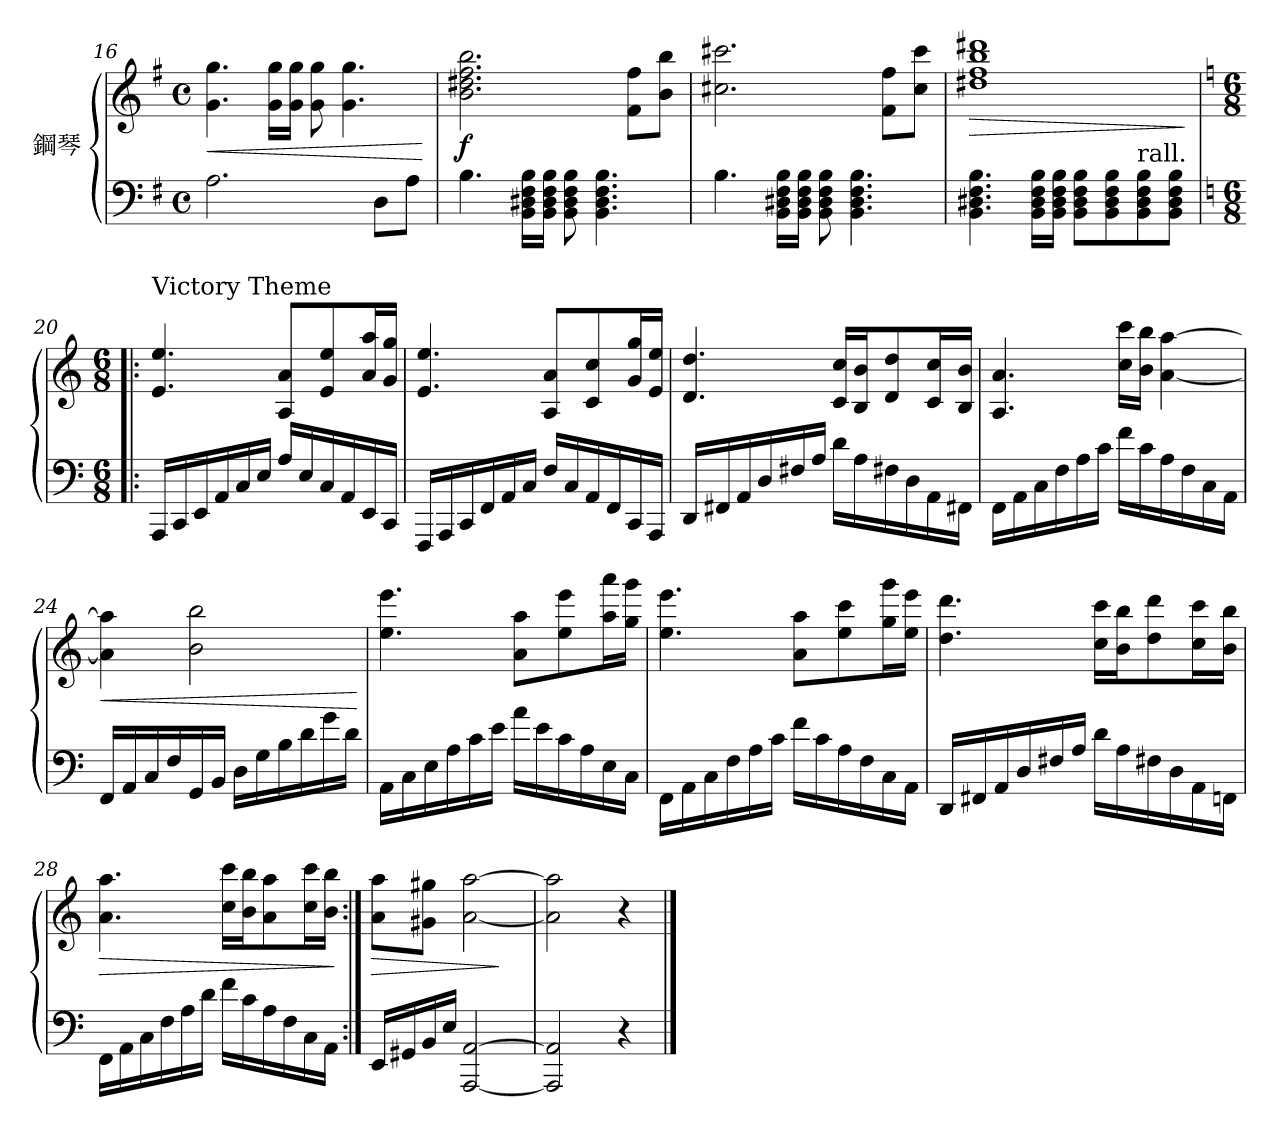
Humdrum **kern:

**kern	**kern	**dynam
*part1	*part1	*part1
*staff2	*staff1	*staff1/2
*I"鋼琴	*	*
*clefF4	*clefG2	*
*k[f#]	*k[f#]	*
*M4/4	*M4/4	*
*met(c)	*met(c)	*
=16	=16	=16
!	!	!LO:HP:b
2.A\	4.g\ 4.gg\	<
.	16g\ 16gg\LL	.
.	16g\ 16gg\JJ	.
.	8g\ 8gg\	.
.	4.g\ 4.gg\	.
8D\L	.	.
8A\J	.	.
.	.	[
!!LO:LB:g=z
=17	=17	=17
!	!	!LO:DY:b
4.B\	2.b\ 2.dd#X\ 2.ff#\ 2.bb\	f
16BB\ 16D#X\ 16F#\ 16B\LL	.	.
16BB\ 16D#\ 16F#\ 16B\JJ	.	.
8BB\ 8D#\ 8F#\ 8B\	.	.
4.BB\ 4.D#\ 4.F#\ 4.B\	.	.
.	8f#\ 8ff#\L	.
.	8b\ 8bb\J	.
=18	=18	=18
4.B\	2.cc#X\ 2.ccc#X\	.
16BB\ 16D#X\ 16F#\ 16B\LL	.	.
16BB\ 16D#\ 16F#\ 16B\JJ	.	.
8BB\ 8D#\ 8F#\ 8B\	.	.
4.BB\ 4.D#\ 4.F#\ 4.B\	.	.
.	8f#\ 8ff#\L	.
.	8cc#\ 8ccc#\J	.
=19	=19	=19
!	!	!LO:HP:b
4.BB\ 4.D#X\ 4.F#\ 4.B\	1dd#X 1ff# 1bb 1ddd#X	>
16BB\ 16D#\ 16F#\ 16B\LL	.	.
16BB\ 16D#\ 16F#\ 16B\JJ	.	.
8BB\ 8D#\ 8F#\ 8B\L	.	.
8BB\ 8D#\ 8F#\ 8B\	.	.
!LO:TX:a:t=rall.	!	!
8BB\ 8D#\ 8F#\ 8B\	.	.
8BB\ 8D#\ 8F#\ 8B\J	.	.
.	.	]
=20!|:	=20!|:	=20!|:
*k[]	*k[]	*
*M6/8	*M6/8	*
*	*MM70	*
!	!LO:TX:a:t=Victory Theme	!
16AAA/LL	4.e/ 4.ee/	.
16CC/	.	.
16EE/	.	.
16AA/	.	.
16C/	.	.
16E/JJ	.	.
16A/LL	8A/ 8a/L	.
16E/	.	.
16C/	8e/ 8ee/	.
16AA/	.	.
16EE/	16a/ 16aa/L	.
16CC/JJ	16g/ 16gg/JJ	.
!!LO:PB:g=z
=21	=21	=21
16FFF/LL	4.e/ 4.ee/	.
16AAA/	.	.
16CC/	.	.
16FF/	.	.
16AA/	.	.
16C/JJ	.	.
16F/LL	8A/ 8a/L	.
16C/	.	.
16AA/	8c/ 8cc/	.
16FF/	.	.
16CC/	16g/ 16gg/L	.
16AAA/JJ	16e/ 16ee/JJ	.
=22	=22	=22
16DD/LL	4.d/ 4.dd/	.
16FF#X/	.	.
16AA/	.	.
16D/	.	.
16F#X/	.	.
16A/JJ	.	.
16d\LL	16c/ 16cc/LL	.
16A\	16B/ 16b/J	.
16F#X\	8d/ 8dd/	.
16D\	.	.
16AA\	16c/ 16cc/L	.
16FF#X\JJ	16B/ 16b/JJ	.
=23	=23	=23
16FF\LL	4.A/ 4.a/	.
16AA\	.	.
16C\	.	.
16F\	.	.
16A\	.	.
16c\JJ	.	.
16f\LL	16cc\ 16ccc\LL	.
16c\	16b\ 16bb\JJ	.
16A\	[4a\ [4aa\	.
16F\	.	.
16C\	.	.
16AA\JJ	.	.
!!LO:LB:g=z
=24	=24	=24
!	!	!LO:HP:b
16FF/LL	4a\] 4aa\]	<
16AA/	.	.
16C/	.	.
16F/	.	.
16GG/	2b\ 2bb\	.
16BB/JJ	.	.
16D\LL	.	.
16G\	.	.
16B\	.	.
16d\	.	.
16g\	.	.
16d\JJ	.	.
.	.	[
=25	=25	=25
16AA\LL	4.ee\ 4.eee\	.
16C\	.	.
16E\	.	.
16A\	.	.
16c\	.	.
16e\JJ	.	.
16a\LL	8a\ 8aa\L	.
16e\	.	.
16c\	8ee\ 8eee\	.
16A\	.	.
16E\	16aa\ 16aaa\L	.
16C\JJ	16gg\ 16ggg\JJ	.
=26	=26	=26
16FF\LL	4.ee\ 4.eee\	.
16AA\	.	.
16C\	.	.
16F\	.	.
16A\	.	.
16c\JJ	.	.
16f\LL	8a\ 8aa\L	.
16c\	.	.
16A\	8ee\ 8ccc\	.
16F\	.	.
16C\	16gg\ 16ggg\L	.
16AA\JJ	16ee\ 16eee\JJ	.
!!LO:LB:g=z
=27	=27	=27
16DD/LL	4.dd\ 4.ddd\	.
16FF#X/	.	.
16AA/	.	.
16D/	.	.
16F#X/	.	.
16A/JJ	.	.
16d\LL	16cc\ 16ccc\LL	.
16A\	16b\ 16bb\J	.
16F#X\	8dd\ 8ddd\	.
16D\	.	.
16AA\	16cc\ 16ccc\L	.
16FFn\JJ	16b\ 16bb\JJ	.
=28	=28	=28
!	!	!LO:HP:b
16FF\LL	4.a\ 4.aa\	>
16AA\	.	.
16C\	.	.
16F\	.	.
16A\	.	.
16d\JJ	.	.
16f\LL	16cc\ 16ccc\LL	.
16c\	16b\ 16bb\J	.
16A\	8a\ 8aa\	.
16F\	.	.
16C\	16cc\ 16ccc\L	.
16AA\JJ	16b\ 16bb\JJ	.
.	.	]
=29:|!	=29:|!	=29:|!
!	!	!LO:HP:b
16EE/LL	8a\ 8aa\L	>
16GG#X/	.	.
16BB/	8g#X\ 8gg#X\J	.
16E/JJ	.	.
[2AAA/ [2AA/	[2a\ [2aa\	.
.	.	]
=30	=30	=30
2AAA/] 2AA/]	2a\] 2aa\]	.
4r	4r	.
==	==	==
*-	*-	*-
